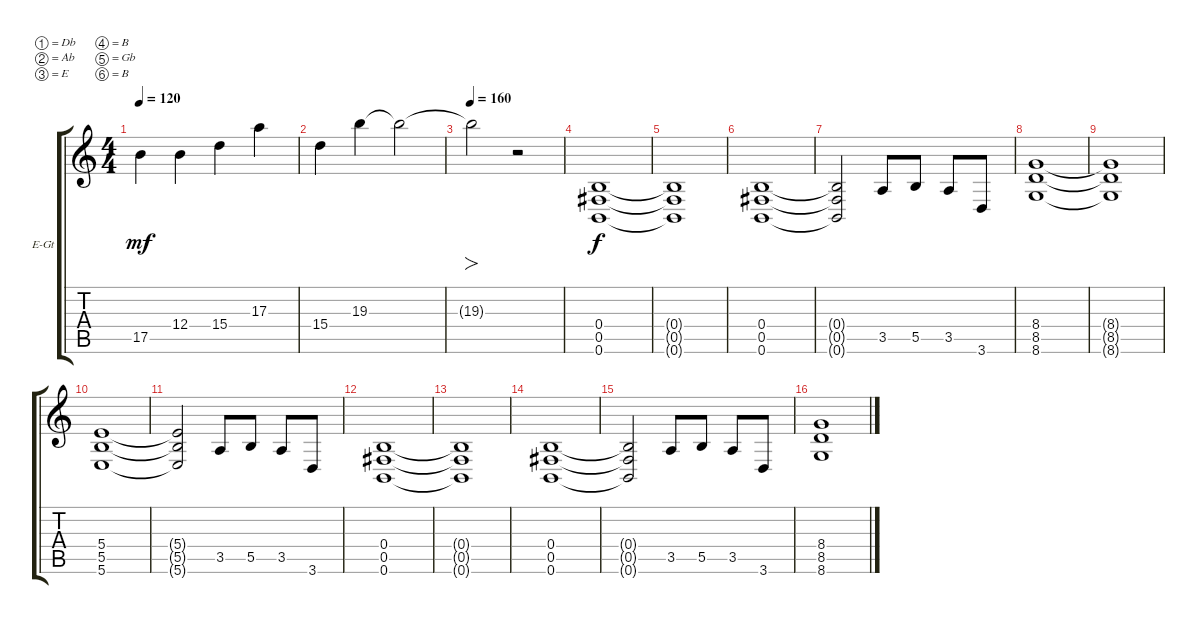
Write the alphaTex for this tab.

\defaultSystemsLayout 4
\bracketExtendMode groupsimilarinstruments
\firstSystemTrackNameOrientation horizontal
\otherSystemsTrackNameOrientation horizontal
\track ("Electric Guitar" "E-Gt") {instrument distortionguitar}
\staff {score tabs}
\tuning (Db4 Ab3 E3 B2 Gb2 B1)
\ts (4 4)
\tempo 120
\clef g2
\ks c
17.5{t}.4{dy mf} 12.4.4 15.4.4 17.3.4 |
15.4.4 19.3.4 19.3{t}.2 |
\tempo 160
19.3{t}.2{fo} r.2 |
(0.6 0.5 0.4).1{dy f} |
(0.6{t} 0.5{t} 0.4{t}).1 |
(0.4 0.5 0.6).1 |
(0.5{t} 0.4{t} 0.6{t}).2 3.5.8 5.5.8 3.5.8 3.6.8 |
(8.5 8.6 8.4).1 |
(8.4{t} 8.5{t} 8.6{t}).1 |
(5.6 5.5 5.4).1 |
(5.6{t} 5.5{t} 5.4{t}).2 3.5.8 5.5.8 3.5.8 3.6.8 |
(0.6 0.5 0.4).1 |
(0.6{t} 0.5{t} 0.4{t}).1 |
(0.4 0.5 0.6).1 |
(0.5{t} 0.4{t} 0.6{t}).2 3.5.8 5.5.8 3.5.8 3.6.8 |
(8.5 8.6 8.4).1
